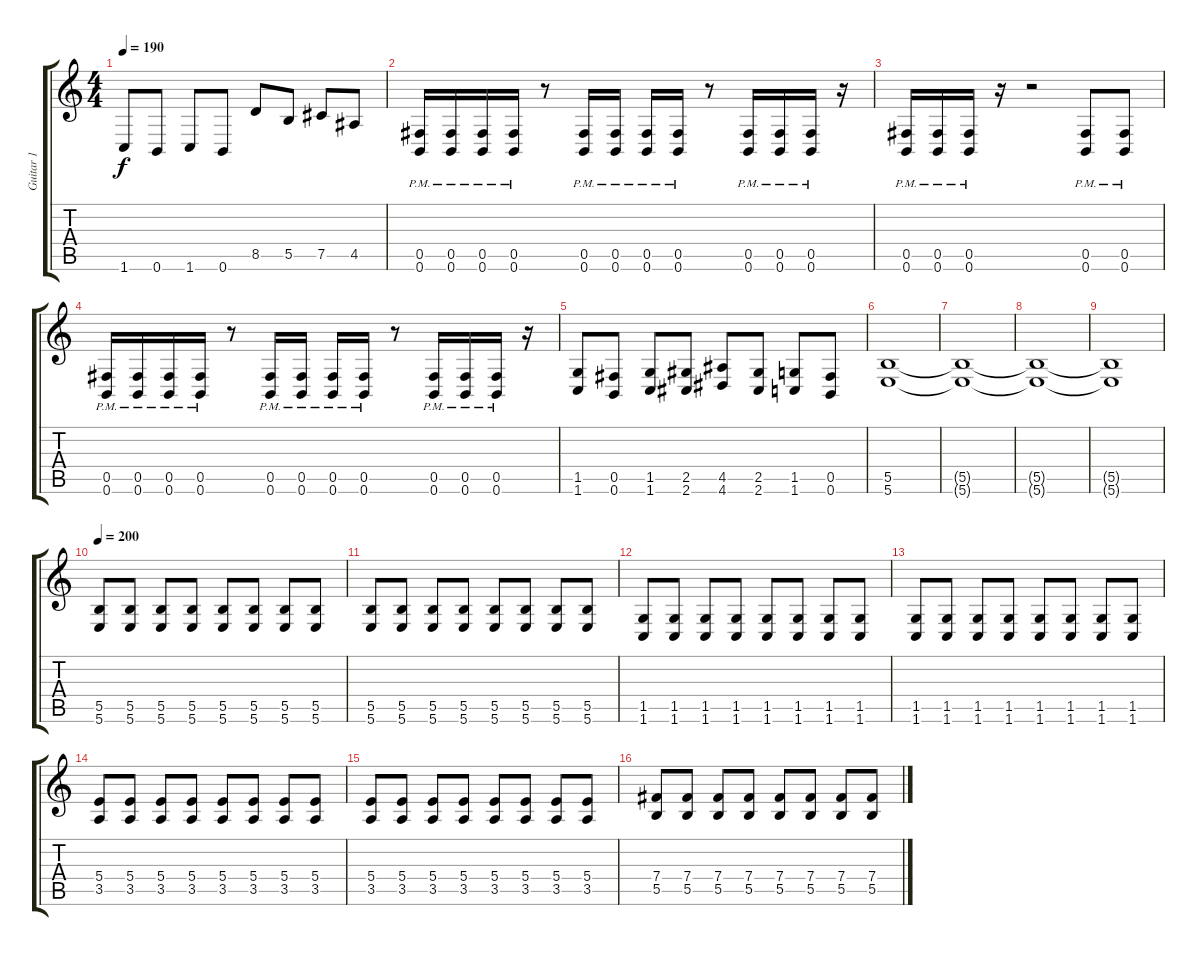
\track ("Guitar 1" "Guitar 1") {instrument distortionguitar}
\staff {score tabs}
\tuning (Db4 Ab3 E3 B2 Gb2 B1) {hide}
\ts (4 4)
\tempo 190
\clef g2
\ks c
1.6.8{dy f} 0.6.8 1.6.8 0.6.8 8.5.8 5.5.8 7.5.8 4.5.8 |
(0.5 0.6{pm}).16 (0.5 0.6{pm}).16 (0.5 0.6{pm}).16 (0.5 0.6{pm}).16 r.8 (0.5 0.6{pm}).16 (0.5 0.6{pm}).16 (0.5 0.6{pm}).16 (0.5 0.6{pm}).16 r.8 (0.5 0.6{pm}).16 (0.5 0.6{pm}).16 (0.5 0.6{pm}).16 r.16 |
(0.5 0.6{pm}).16 (0.5 0.6{pm}).16 (0.5 0.6{pm}).16 r.16 r.2 (0.5 0.6{pm}).8 (0.5 0.6{pm}).8 |
(0.5 0.6{pm}).16 (0.5 0.6{pm}).16 (0.5 0.6{pm}).16 (0.5 0.6{pm}).16 r.8 (0.5 0.6{pm}).16 (0.5 0.6{pm}).16 (0.5 0.6{pm}).16 (0.5 0.6{pm}).16 r.8 (0.5 0.6{pm}).16 (0.5 0.6{pm}).16 (0.5 0.6{pm}).16 r.16 |
(1.5 1.6).8 (0.5 0.6).8 (1.5 1.6).8 (2.5 2.6).8 (4.5 4.6).8 (2.5 2.6).8 (1.5 1.6).8 (0.5 0.6).8 |
(5.5 5.6).1 |
(5.5{t} 5.6{t}).1 |
(5.5{t} 5.6{t}).1 |
(5.5{t} 5.6{t}).1 |
\tempo 200
(5.5 5.6).8 (5.5 5.6).8 (5.5 5.6).8 (5.5 5.6).8 (5.5 5.6).8 (5.5 5.6).8 (5.5 5.6).8 (5.5 5.6).8 |
(5.5 5.6).8 (5.5 5.6).8 (5.5 5.6).8 (5.5 5.6).8 (5.5 5.6).8 (5.5 5.6).8 (5.5 5.6).8 (5.5 5.6).8 |
(1.5 1.6).8 (1.5 1.6).8 (1.5 1.6).8 (1.5 1.6).8 (1.5 1.6).8 (1.5 1.6).8 (1.5 1.6).8 (1.5 1.6).8 |
(1.5 1.6).8 (1.5 1.6).8 (1.5 1.6).8 (1.5 1.6).8 (1.5 1.6).8 (1.5 1.6).8 (1.5 1.6).8 (1.5 1.6).8 |
(5.4 3.5).8 (5.4 3.5).8 (5.4 3.5).8 (5.4 3.5).8 (5.4 3.5).8 (5.4 3.5).8 (5.4 3.5).8 (5.4 3.5).8 |
(5.4 3.5).8 (5.4 3.5).8 (5.4 3.5).8 (5.4 3.5).8 (5.4 3.5).8 (5.4 3.5).8 (5.4 3.5).8 (5.4 3.5).8 |
(7.4 5.5).8 (7.4 5.5).8 (7.4 5.5).8 (7.4 5.5).8 (7.4 5.5).8 (7.4 5.5).8 (7.4 5.5).8 (7.4 5.5).8
